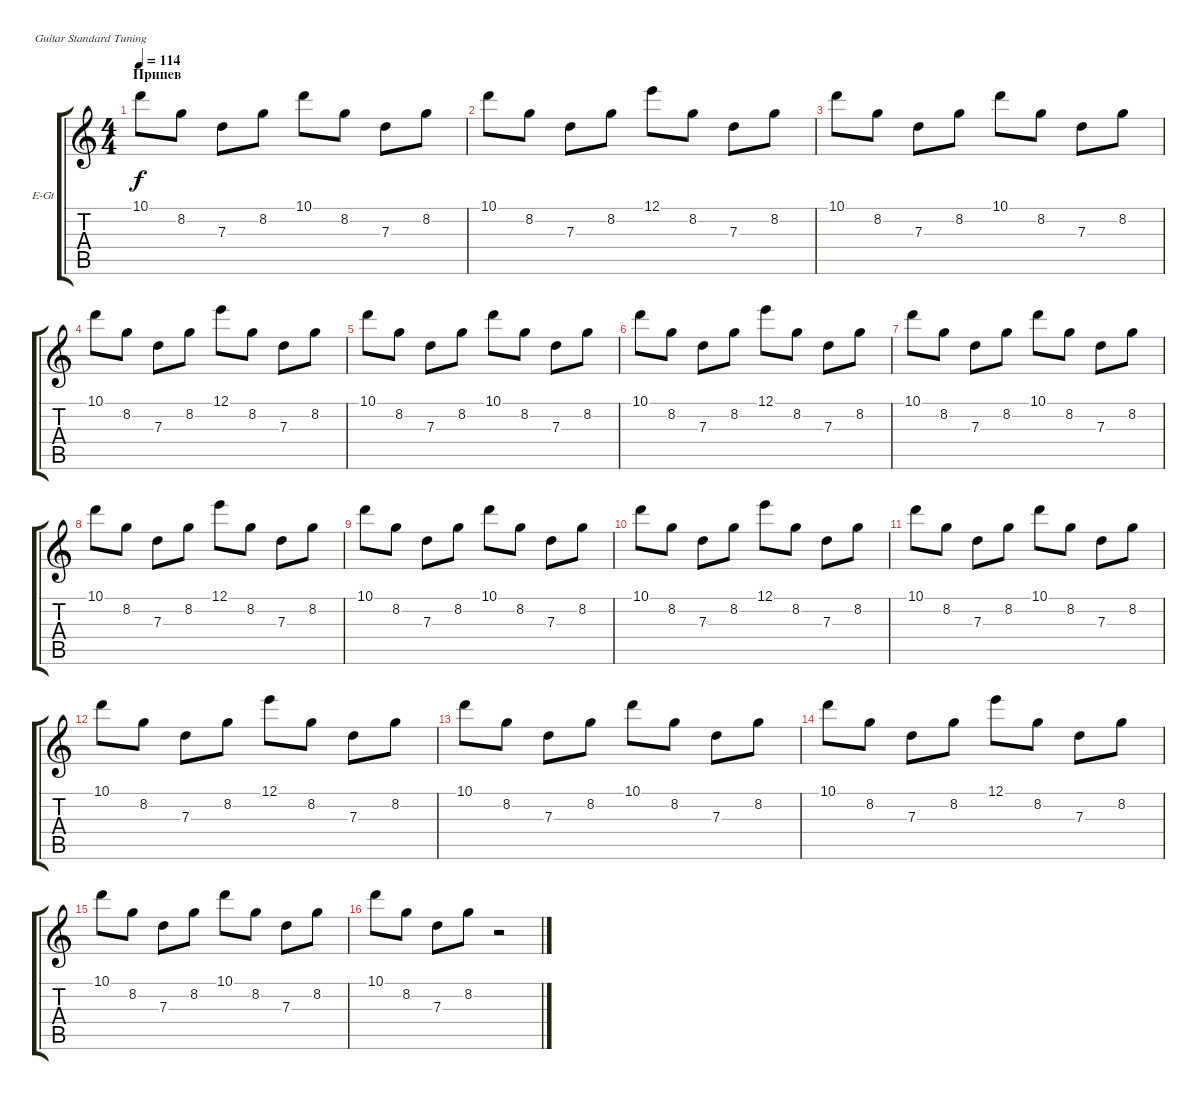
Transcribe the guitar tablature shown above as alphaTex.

\defaultSystemsLayout 4
\bracketExtendMode groupsimilarinstruments
\firstSystemTrackNameOrientation horizontal
\otherSystemsTrackNameOrientation horizontal
\track ("Г. Каспарян" "E-Gt") {instrument electricguitarclean}
\staff {score tabs}
\tuning (E4 B3 G3 D3 A2 E2)
\ts (4 4)
\section ("" "Припев")
\tempo 114
\clef g2
\ks c
10.1.8{dy f} 8.2.8 7.3.8 8.2.8 10.1.8 8.2.8 7.3.8 8.2.8 |
10.1.8 8.2.8 7.3.8 8.2.8 12.1.8 8.2.8 7.3.8 8.2.8 |
10.1.8 8.2.8 7.3.8 8.2.8 10.1.8 8.2.8 7.3.8 8.2.8 |
10.1.8 8.2.8 7.3.8 8.2.8 12.1.8 8.2.8 7.3.8 8.2.8 |
10.1.8 8.2.8 7.3.8 8.2.8 10.1.8 8.2.8 7.3.8 8.2.8 |
10.1.8 8.2.8 7.3.8 8.2.8 12.1.8 8.2.8 7.3.8 8.2.8 |
10.1.8 8.2.8 7.3.8 8.2.8 10.1.8 8.2.8 7.3.8 8.2.8 |
10.1.8 8.2.8 7.3.8 8.2.8 12.1.8 8.2.8 7.3.8 8.2.8 |
10.1.8 8.2.8 7.3.8 8.2.8 10.1.8 8.2.8 7.3.8 8.2.8 |
10.1.8 8.2.8 7.3.8 8.2.8 12.1.8 8.2.8 7.3.8 8.2.8 |
10.1.8 8.2.8 7.3.8 8.2.8 10.1.8 8.2.8 7.3.8 8.2.8 |
10.1.8 8.2.8 7.3.8 8.2.8 12.1.8 8.2.8 7.3.8 8.2.8 |
10.1.8 8.2.8 7.3.8 8.2.8 10.1.8 8.2.8 7.3.8 8.2.8 |
10.1.8 8.2.8 7.3.8 8.2.8 12.1.8 8.2.8 7.3.8 8.2.8 |
10.1.8 8.2.8 7.3.8 8.2.8 10.1.8 8.2.8 7.3.8 8.2.8 |
10.1.8 8.2.8 7.3.8 8.2.8 r.2
